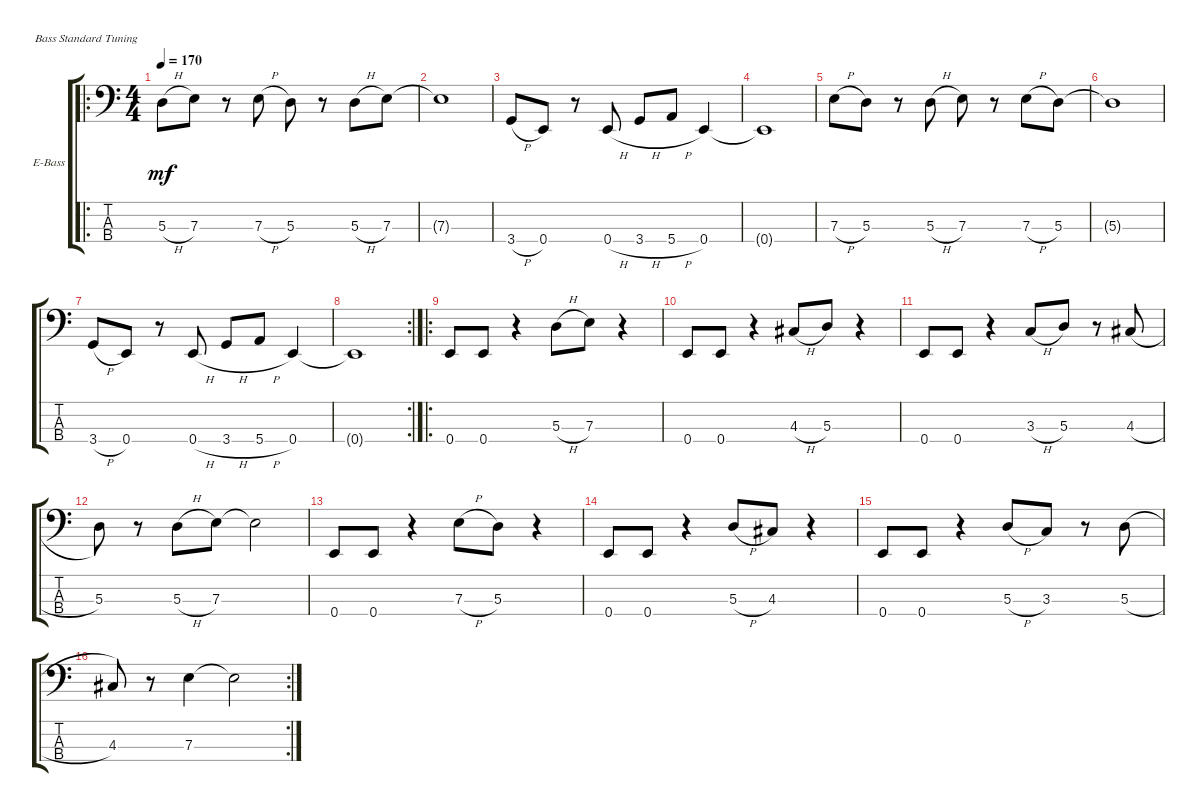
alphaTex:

\defaultSystemsLayout 4
\bracketExtendMode groupsimilarinstruments
\firstSystemTrackNameOrientation horizontal
\otherSystemsTrackNameOrientation horizontal
\track ("Electric Bass" "E-Bass") {instrument electricbassfinger}
\staff {score tabs}
\tuning (G2 D2 A1 E1)
\ro
\ts (4 4)
\tempo 170
\clef f4
\ks c
5.3{h}.8{dy mf instrument electricbassfinger} 7.3.8 r.8 7.3{h}.8 5.3.8 r.8 5.3{h}.8 7.3.8 |
7.3{t}.1 |
3.4{h}.8 0.4.8 r.8 0.4{h}.8 3.4{h}.8 5.4{h}.8 0.4.4 |
0.4{t}.1 |
7.3{h}.8 5.3.8 r.8 5.3{h}.8 7.3.8 r.8 7.3{h}.8 5.3.8 |
5.3{t}.1 |
3.4{h}.8 0.4.8 r.8 0.4{h}.8 3.4{h}.8 5.4{h}.8 0.4.4 |
\rc 2
0.4{t}.1 |
\ro
0.4.8 0.4.8 r.4 5.3{h}.8 7.3.8 r.4 |
0.4.8 0.4.8 r.4 4.3{h}.8 5.3.8 r.4 |
0.4.8 0.4.8 r.4 3.3{h}.8 5.3.8 r.8 4.3{h}.8 |
5.3.8 r.8 5.3{h}.8 7.3.8 7.3{t}.2 |
0.4.8 0.4.8 r.4 7.3{h}.8 5.3.8 r.4 |
0.4.8 0.4.8 r.4 5.3{h}.8 4.3.8 r.4 |
0.4.8 0.4.8 r.4 5.3{h}.8 3.3.8 r.8 5.3{h}.8 |
\rc 2
4.3.8 r.8 7.3.4 7.3{t}.2
